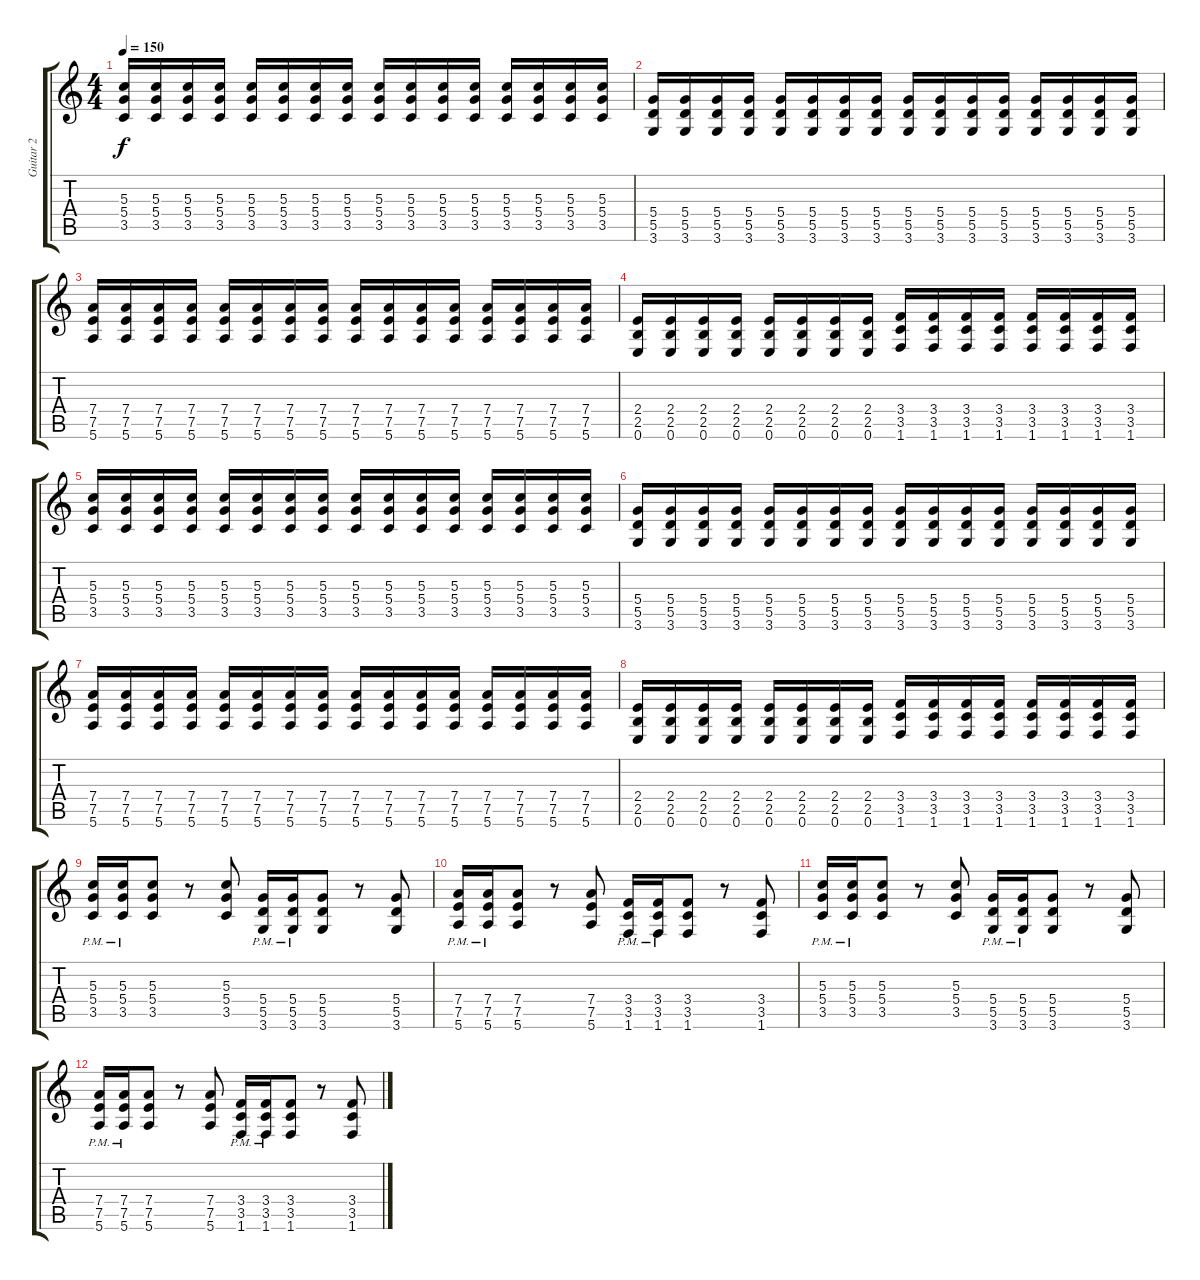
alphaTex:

\track ("Guitar 2" "Guitar 2") {instrument overdrivenguitar}
\staff {score tabs}
\tuning (E4 B3 G3 D3 A2 E2) {hide}
\ts (4 4)
\tempo 150
\clef g2
\ks c
(5.3 5.4 3.5).16{dy f} (5.3 5.4 3.5).16 (5.3 5.4 3.5).16 (5.3 5.4 3.5).16 (5.3 5.4 3.5).16 (5.3 5.4 3.5).16 (5.3 5.4 3.5).16 (5.3 5.4 3.5).16 (5.3 5.4 3.5).16 (5.3 5.4 3.5).16 (5.3 5.4 3.5).16 (5.3 5.4 3.5).16 (5.3 5.4 3.5).16 (5.3 5.4 3.5).16 (5.3 5.4 3.5).16 (5.3 5.4 3.5).16 |
(5.4 5.5 3.6).16 (5.4 5.5 3.6).16 (5.4 5.5 3.6).16 (5.4 5.5 3.6).16 (5.4 5.5 3.6).16 (5.4 5.5 3.6).16 (5.4 5.5 3.6).16 (5.4 5.5 3.6).16 (5.4 5.5 3.6).16 (5.4 5.5 3.6).16 (5.4 5.5 3.6).16 (5.4 5.5 3.6).16 (5.4 5.5 3.6).16 (5.4 5.5 3.6).16 (5.4 5.5 3.6).16 (5.4 5.5 3.6).16 |
(7.4 7.5 5.6).16 (7.4 7.5 5.6).16 (7.4 7.5 5.6).16 (7.4 7.5 5.6).16 (7.4 7.5 5.6).16 (7.4 7.5 5.6).16 (7.4 7.5 5.6).16 (7.4 7.5 5.6).16 (7.4 7.5 5.6).16 (7.4 7.5 5.6).16 (7.4 7.5 5.6).16 (7.4 7.5 5.6).16 (7.4 7.5 5.6).16 (7.4 7.5 5.6).16 (7.4 7.5 5.6).16 (7.4 7.5 5.6).16 |
(2.4 2.5 0.6).16 (2.4 2.5 0.6).16 (2.4 2.5 0.6).16 (2.4 2.5 0.6).16 (2.4 2.5 0.6).16 (2.4 2.5 0.6).16 (2.4 2.5 0.6).16 (2.4 2.5 0.6).16 (3.4 3.5 1.6).16 (3.4 3.5 1.6).16 (3.4 3.5 1.6).16 (3.4 3.5 1.6).16 (3.4 3.5 1.6).16 (3.4 3.5 1.6).16 (3.4 3.5 1.6).16 (3.4 3.5 1.6).16 |
(5.3 5.4 3.5).16 (5.3 5.4 3.5).16 (5.3 5.4 3.5).16 (5.3 5.4 3.5).16 (5.3 5.4 3.5).16 (5.3 5.4 3.5).16 (5.3 5.4 3.5).16 (5.3 5.4 3.5).16 (5.3 5.4 3.5).16 (5.3 5.4 3.5).16 (5.3 5.4 3.5).16 (5.3 5.4 3.5).16 (5.3 5.4 3.5).16 (5.3 5.4 3.5).16 (5.3 5.4 3.5).16 (5.3 5.4 3.5).16 |
(5.4 5.5 3.6).16 (5.4 5.5 3.6).16 (5.4 5.5 3.6).16 (5.4 5.5 3.6).16 (5.4 5.5 3.6).16 (5.4 5.5 3.6).16 (5.4 5.5 3.6).16 (5.4 5.5 3.6).16 (5.4 5.5 3.6).16 (5.4 5.5 3.6).16 (5.4 5.5 3.6).16 (5.4 5.5 3.6).16 (5.4 5.5 3.6).16 (5.4 5.5 3.6).16 (5.4 5.5 3.6).16 (5.4 5.5 3.6).16 |
(7.4 7.5 5.6).16 (7.4 7.5 5.6).16 (7.4 7.5 5.6).16 (7.4 7.5 5.6).16 (7.4 7.5 5.6).16 (7.4 7.5 5.6).16 (7.4 7.5 5.6).16 (7.4 7.5 5.6).16 (7.4 7.5 5.6).16 (7.4 7.5 5.6).16 (7.4 7.5 5.6).16 (7.4 7.5 5.6).16 (7.4 7.5 5.6).16 (7.4 7.5 5.6).16 (7.4 7.5 5.6).16 (7.4 7.5 5.6).16 |
(2.4 2.5 0.6).16 (2.4 2.5 0.6).16 (2.4 2.5 0.6).16 (2.4 2.5 0.6).16 (2.4 2.5 0.6).16 (2.4 2.5 0.6).16 (2.4 2.5 0.6).16 (2.4 2.5 0.6).16 (3.4 3.5 1.6).16 (3.4 3.5 1.6).16 (3.4 3.5 1.6).16 (3.4 3.5 1.6).16 (3.4 3.5 1.6).16 (3.4 3.5 1.6).16 (3.4 3.5 1.6).16 (3.4 3.5 1.6).16 |
(5.3{pm} 5.4{pm} 3.5{pm}).16 (5.3{pm} 5.4{pm} 3.5{pm}).16 (5.3 5.4 3.5).8 r.8 (5.3 5.4 3.5).8 (5.4{pm} 5.5{pm} 3.6{pm}).16 (5.4{pm} 5.5{pm} 3.6{pm}).16 (5.4 5.5 3.6).8 r.8 (5.4 5.5 3.6).8 |
(7.4{pm} 7.5{pm} 5.6{pm}).16 (7.4{pm} 7.5{pm} 5.6{pm}).16 (7.4 7.5 5.6).8 r.8 (7.4 7.5 5.6).8 (3.4{pm} 3.5{pm} 1.6{pm}).16 (3.4{pm} 3.5{pm} 1.6{pm}).16 (3.4 3.5 1.6).8 r.8 (3.4 3.5 1.6).8 |
(5.3{pm} 5.4{pm} 3.5{pm}).16 (5.3{pm} 5.4{pm} 3.5{pm}).16 (5.3 5.4 3.5).8 r.8 (5.3 5.4 3.5).8 (5.4{pm} 5.5{pm} 3.6{pm}).16 (5.4{pm} 5.5{pm} 3.6{pm}).16 (5.4 5.5 3.6).8 r.8 (5.4 5.5 3.6).8 |
(7.4{pm} 7.5{pm} 5.6{pm}).16 (7.4{pm} 7.5{pm} 5.6{pm}).16 (7.4 7.5 5.6).8 r.8 (7.4 7.5 5.6).8 (3.4{pm} 3.5{pm} 1.6{pm}).16 (3.4{pm} 3.5{pm} 1.6{pm}).16 (3.4 3.5 1.6).8 r.8 (3.4 3.5 1.6).8
